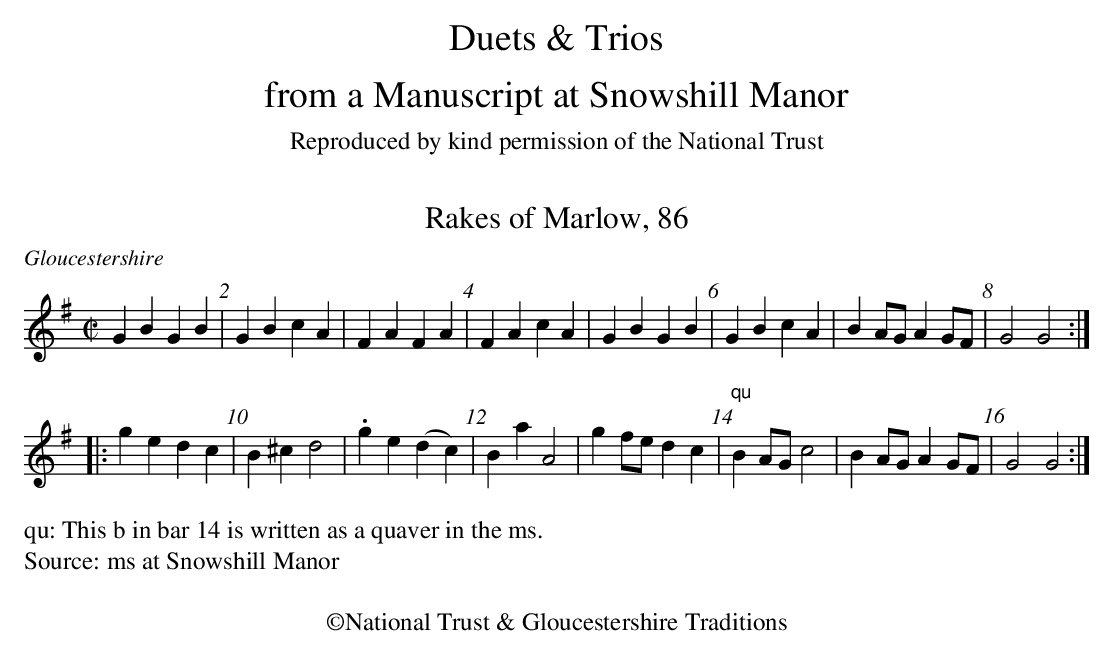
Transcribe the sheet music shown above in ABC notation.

X:1
T:Rakes of Marlow, 86
V:1 program 1 71
M:C|
L:1/4
K:G
GBGB| GBcA| FAFA| FAcA|\
GBGB| GBcA| BA/G/ AG/F/ | G2G2:|
|: gedc| B^cd2| .ge(dc)| BaA2|\
gf/e/dc| "^qu"B A/G/c2| BA/G/ AG/F/ | G2G2:|
